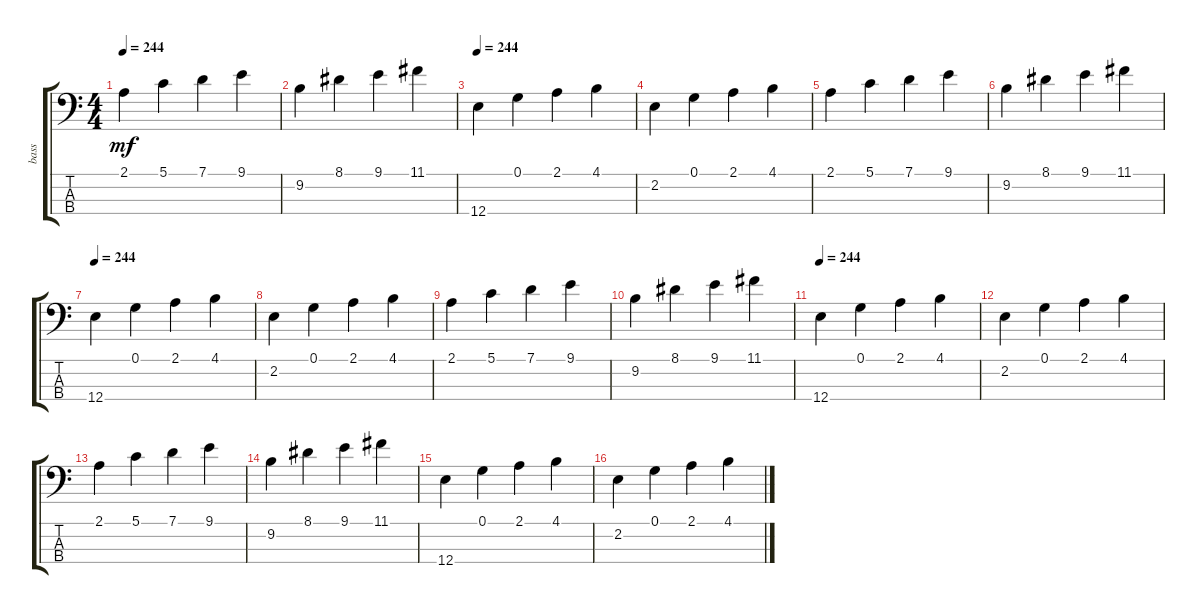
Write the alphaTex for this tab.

\track ("bass" "bass") {instrument electricbassfinger}
\staff {score tabs}
\tuning (G2 D2 A1 E1) {hide}
\ts (4 4)
\tempo 244
\clef f4
\ks c
2.1.4{dy mf} 5.1.4 7.1.4 9.1.4 |
9.2.4 8.1.4 9.1.4 11.1.4 |
\tempo 244
12.4.4 0.1.4 2.1.4 4.1.4 |
2.2.4 0.1.4 2.1.4 4.1.4 |
2.1.4 5.1.4 7.1.4 9.1.4 |
9.2.4 8.1.4 9.1.4 11.1.4 |
\tempo 244
12.4.4 0.1.4 2.1.4 4.1.4 |
2.2.4 0.1.4 2.1.4 4.1.4 |
2.1.4 5.1.4 7.1.4 9.1.4 |
9.2.4 8.1.4 9.1.4 11.1.4 |
\tempo 244
12.4.4 0.1.4 2.1.4 4.1.4 |
2.2.4 0.1.4 2.1.4 4.1.4 |
2.1.4 5.1.4 7.1.4 9.1.4 |
9.2.4 8.1.4 9.1.4 11.1.4 |
12.4.4 0.1.4 2.1.4 4.1.4 |
2.2.4 0.1.4 2.1.4 4.1.4
